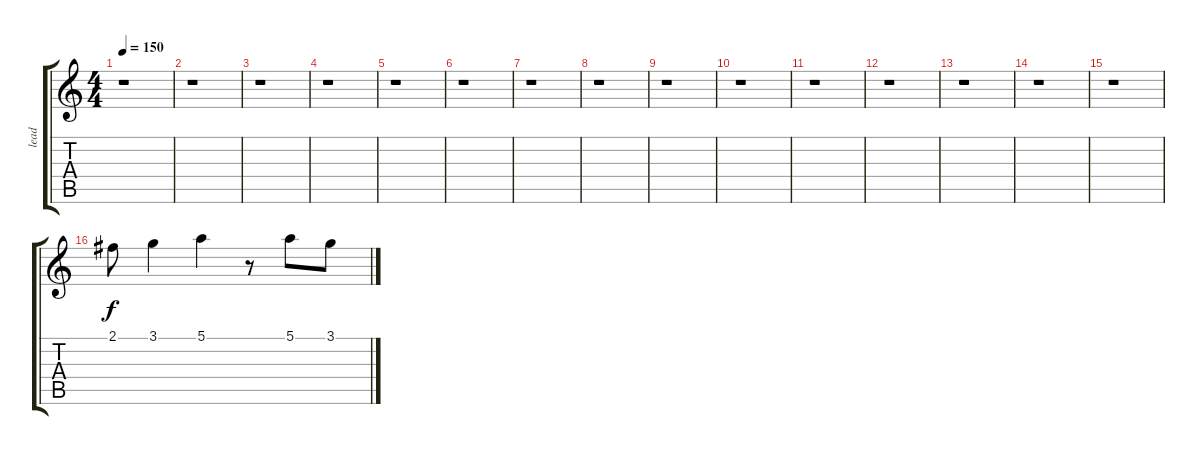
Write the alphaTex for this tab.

\track ("lead" "lead") {instrument distortionguitar}
\staff {score tabs}
\tuning (E4 B3 G3 D3 A2 E2) {hide}
\ts (4 4)
\tempo 150
\clef g2
\ks c
r.1{dy f} |
r.1 |
r.1 |
r.1 |
r.1 |
r.1 |
r.1 |
r.1 |
r.1 |
r.1 |
r.1 |
r.1 |
r.1 |
r.1 |
r.1 |
2.1.8 3.1.4 5.1.4 r.8 5.1.8 3.1.8
